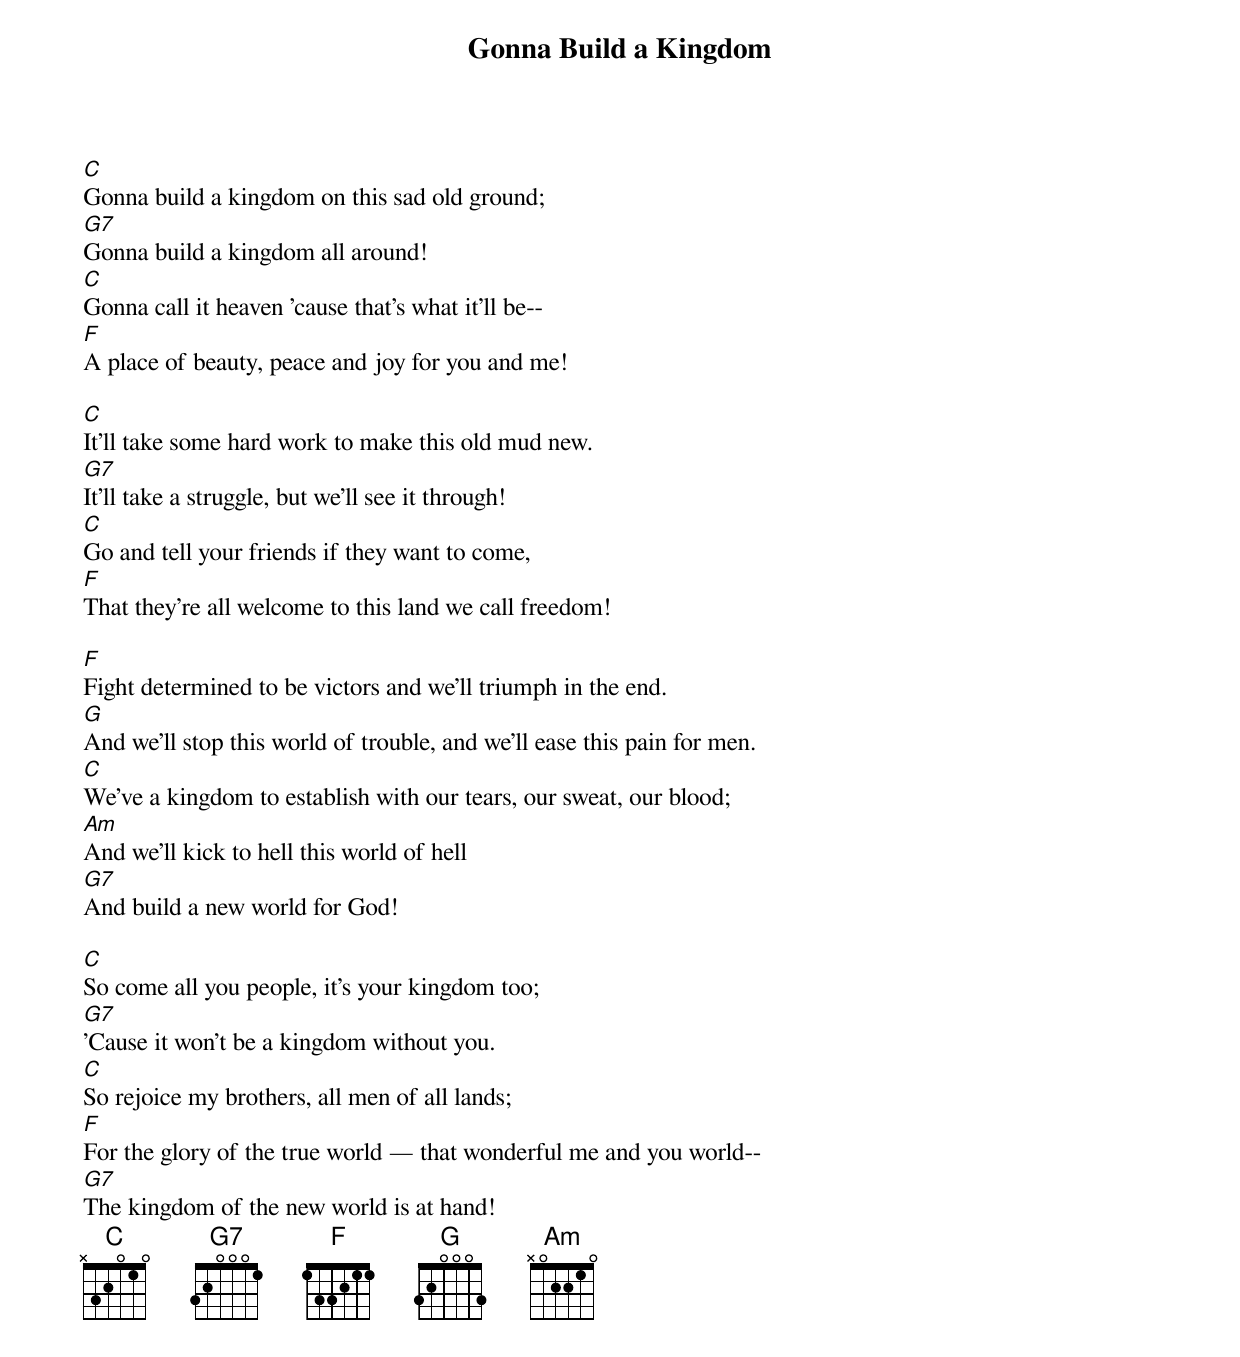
{title: Gonna Build a Kingdom}
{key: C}

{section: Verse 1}
[C]Gonna build a kingdom on this sad old ground;
[G7]Gonna build a kingdom all around!
[C]Gonna call it heaven 'cause that's what it'll be--
[F]A place of beauty, peace and joy for you and me!

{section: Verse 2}
[C]It'll take some hard work to make this old mud new.
[G7]It'll take a struggle, but we'll see it through!
[C]Go and tell your friends if they want to come,
[F]That they're all welcome to this land we call freedom!

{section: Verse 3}
[F]Fight determined to be victors and we'll triumph in the end.
[G]And we'll stop this world of trouble, and we'll ease this pain for men.
[C]We've a kingdom to establish with our tears, our sweat, our blood;
[Am]And we'll kick to hell this world of hell
[G7]And build a new world for God!

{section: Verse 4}
[C]So come all you people, it's your kingdom too;
[G7]'Cause it won't be a kingdom without you.
[C]So rejoice my brothers, all men of all lands;
[F]For the glory of the true world — that wonderful me and you world--
[G7]The kingdom of the new world is at hand!
